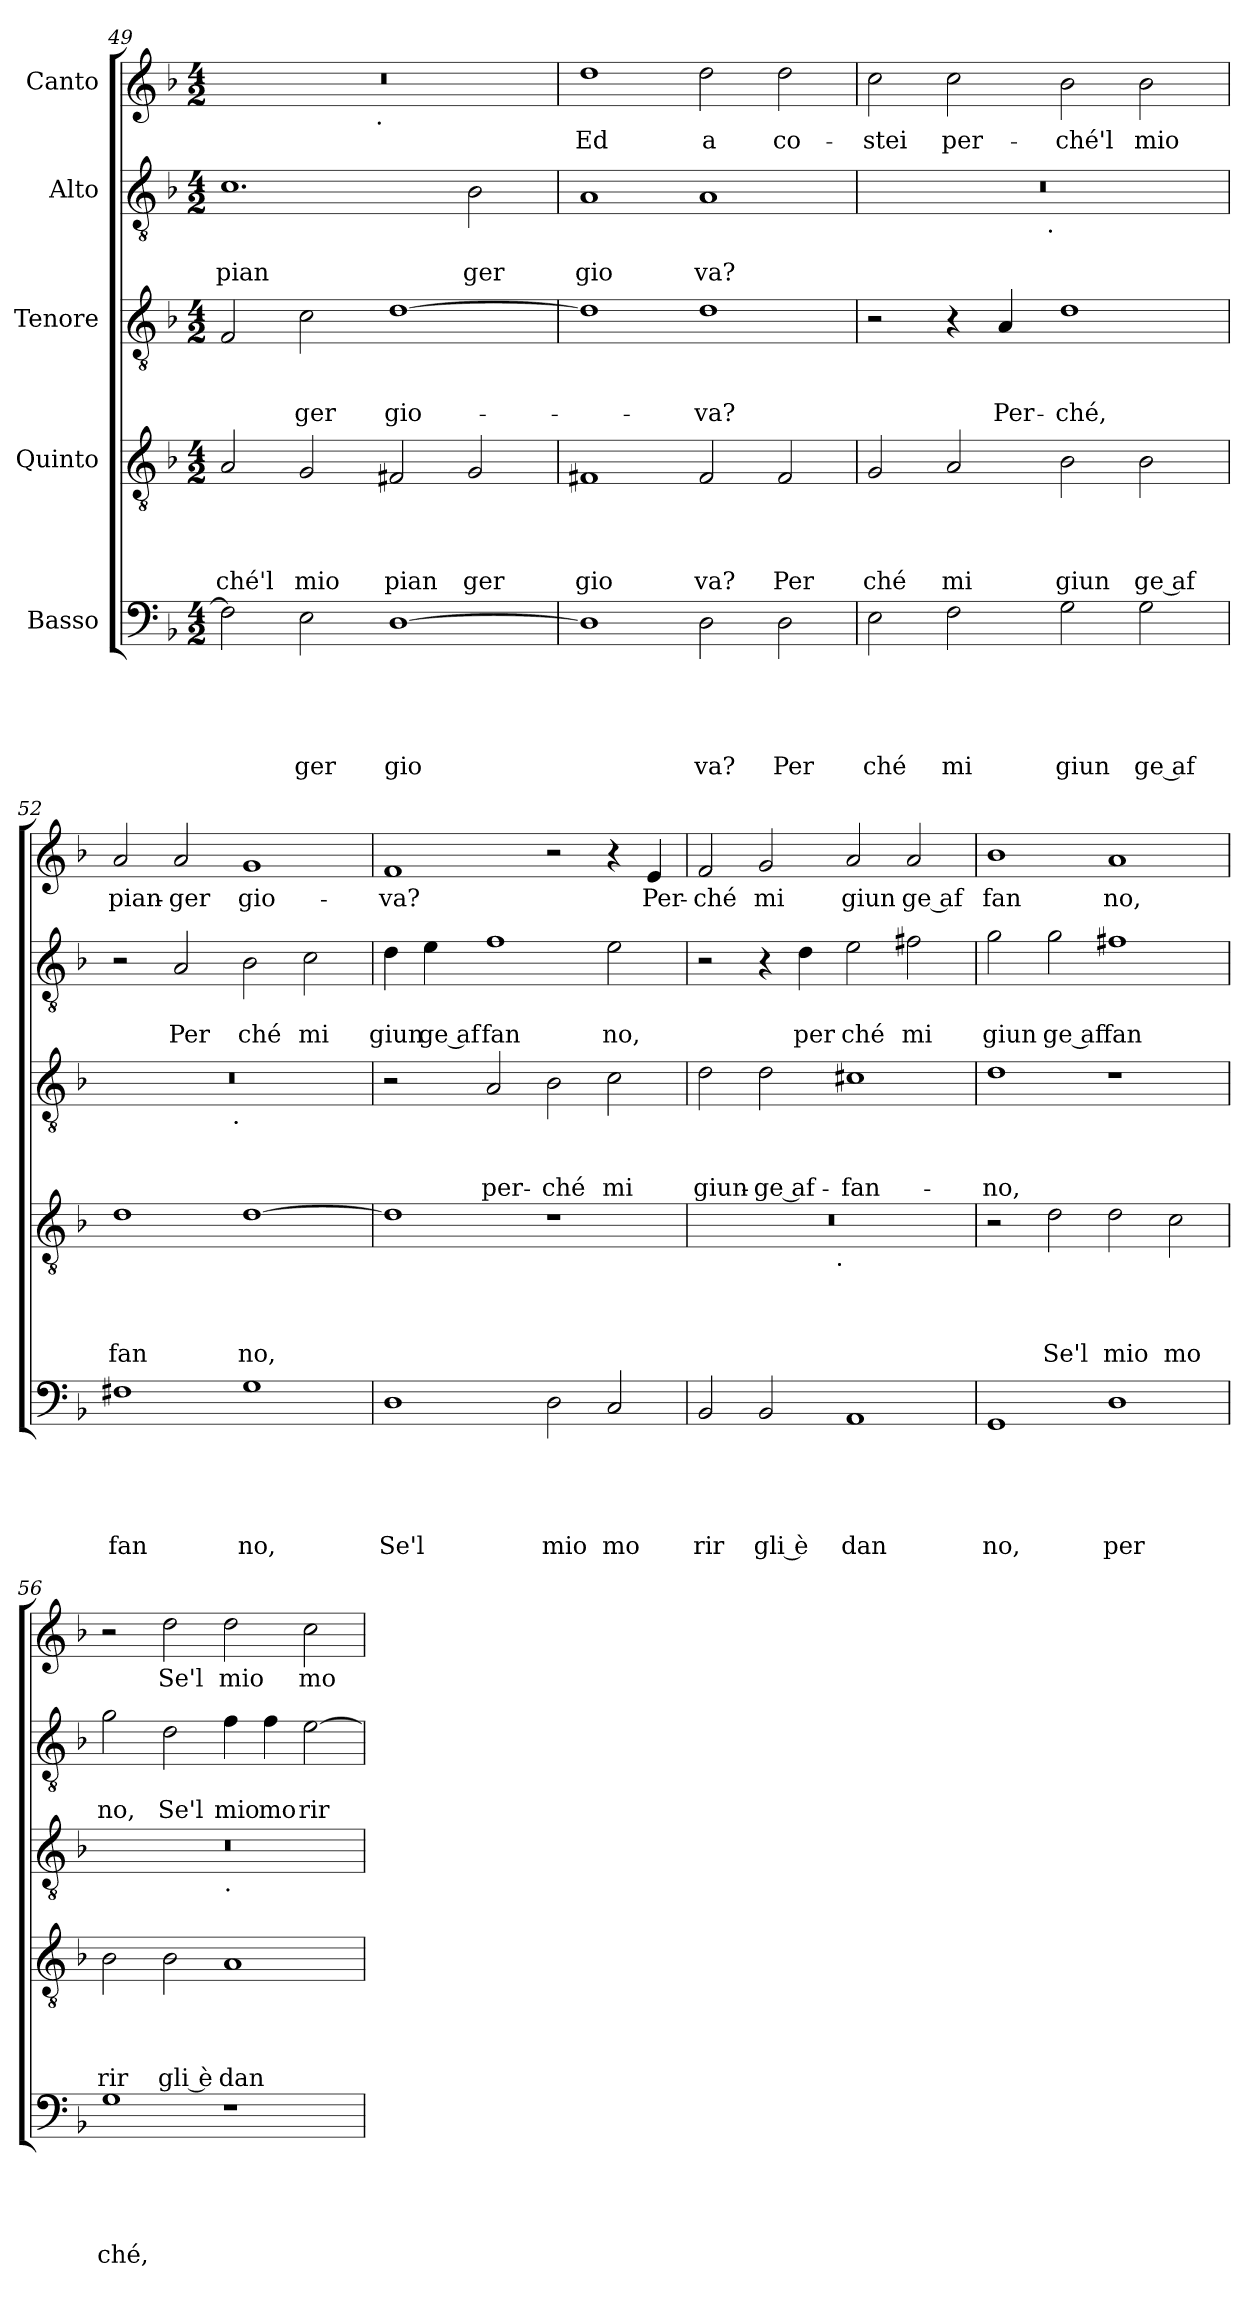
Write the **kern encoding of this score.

**kern	**text	**text	**text	**text	**text	**kern	**text	**text	**text	**text	**kern	**text	**text	**text	**kern	**text	**text	**kern	**text
*part5	*part5	*part5	*part5	*part5	*part5	*part4	*part4	*part4	*part4	*part4	*part3	*part3	*part3	*part3	*part2	*part2	*part2	*part1	*part1
*staff5	*staff5	*staff5	*staff5	*staff5	*staff5	*staff4	*staff4	*staff4	*staff4	*staff4	*staff3	*staff3	*staff3	*staff3	*staff2	*staff2	*staff2	*staff1	*staff1
*I"Basso	*	*	*	*	*	*I"Quinto	*	*	*	*	*I"Tenore	*	*	*	*I"Alto	*	*	*I"Canto	*
*clefF4	*	*	*	*	*	*clefGv2	*	*	*	*	*clefGv2	*	*	*	*clefGv2	*	*	*clefG2	*
*k[b-]	*	*	*	*	*	*k[b-]	*	*	*	*	*k[b-]	*	*	*	*k[b-]	*	*	*k[b-]	*
*F:	*	*	*	*	*	*F:	*	*	*	*	*F:	*	*	*	*F:	*	*	*F:	*
*M4/2	*	*	*	*	*	*M4/2	*	*	*	*	*M4/2	*	*	*	*M4/2	*	*	*M4/2	*
=49	=49	=49	=49	=49	=49	=49	=49	=49	=49	=49	=49	=49	=49	=49	=49	=49	=49	=49	=49
!	!	!	!	!	!	!	!	!	!	!LO:LY:b	!	!	!	!	!	!	!LO:LY:b	!	!
*	*	*	*	*	*	*	*	*	*	*	*	*	*	*	*	*	*	*^	*
2F\]	.	.	.	.	.	2A/	.	.	.	ché'l	2F/	.	.	.	1.c	.	pian	0r	2ryy	.
!	!	!	!	!	!LO:LY:b	!	!	!	!	!LO:LY:b	!	!	!	!LO:LY:b	!	!	!	!	!	!
2E\	.	.	.	.	ger	2G/	.	.	.	mio	2c\	.	.	-ger	.	.	.	.	4...ryy	.
!	!	!	!	!	!	!	!	!	!	!	!	!	!	!	!	!	!	!	!LO:TX:b:t=.	!
.	.	.	.	.	.	.	.	.	.	.	.	.	.	.	.	.	.	.	1ryy	.
!	!	!	!	!	!LO:LY:b	!	!	!	!	!LO:LY:b	!	!	!	!LO:LY:b	!	!	!	!	!	!
[>1D	.	.	.	.	gio	2F#X/	.	.	.	pian	[>1d	.	.	gio-	.	.	.	.	.	.
!	!	!	!	!	!	!	!	!	!	!LO:LY:b	!	!	!	!	!	!	!LO:LY:b	!	!	!
.	.	.	.	.	.	2G/	.	.	.	ger	.	.	.	.	2B-\	.	ger	.	.	.
.	.	.	.	.	.	.	.	.	.	.	.	.	.	.	.	.	.	.	32ryy	.
=50	=50	=50	=50	=50	=50	=50	=50	=50	=50	=50	=50	=50	=50	=50	=50	=50	=50	=50	=50	=50
!	!	!	!	!	!	!	!	!	!	!LO:LY:b	!	!	!	!	!	!	!LO:LY:b	!	!	!LO:LY:b
*	*	*	*	*	*	*	*	*	*	*	*	*	*	*	*	*	*	*v	*v	*
1D]	.	.	.	.	.	1F#X	.	.	.	gio	1d]	.	.	.	1A	.	gio	1dd	Ed
!	!	!	!	!	!LO:LY:b	!	!	!	!	!LO:LY:b	!	!	!	!LO:LY:b	!	!	!LO:LY:b	!	!LO:LY:b
2D\	.	.	.	.	va?	2F#/	.	.	.	va?	1d	.	.	-va?	1A	.	va?	2dd\	a
!	!	!	!	!	!LO:LY:b	!	!	!	!	!LO:LY:b	!	!	!	!	!	!	!	!	!LO:LY:b
2D\	.	.	.	.	Per	2F#/	.	.	.	Per	.	.	.	.	.	.	.	2dd\	co-
=51	=51	=51	=51	=51	=51	=51	=51	=51	=51	=51	=51	=51	=51	=51	=51	=51	=51	=51	=51
!	!	!	!	!	!LO:LY:b	!	!	!	!	!LO:LY:b	!	!	!	!	!	!	!	!	!LO:LY:b
*	*	*	*	*	*	*	*	*	*	*	*	*	*	*	*^	*	*	*	*
2E\	.	.	.	.	ché	2G/	.	.	.	ché	2r	.	.	.	0r	2ryy	.	.	2cc\	-stei
!	!	!	!	!	!LO:LY:b	!	!	!	!	!LO:LY:b	!	!	!	!	!	!	!	!	!	!LO:LY:b
2F\	.	.	.	.	mi	2A/	.	.	.	mi	4r	.	.	.	.	4...ryy	.	.	2cc\	per-
!	!	!	!	!	!	!	!	!	!	!	!	!	!	!LO:LY:b	!	!	!	!	!	!
.	.	.	.	.	.	.	.	.	.	.	4A/	.	.	Per-	.	.	.	.	.	.
!	!	!	!	!	!	!	!	!	!	!	!	!	!	!	!	!LO:TX:b:t=.	!	!	!	!
.	.	.	.	.	.	.	.	.	.	.	.	.	.	.	.	1ryy	.	.	.	.
!	!	!	!	!	!LO:LY:b	!	!	!	!	!LO:LY:b	!	!	!	!LO:LY:b	!	!	!	!	!	!LO:LY:b
2G\	.	.	.	.	giun	2B-\	.	.	.	giun	1d	.	.	-ché,	.	.	.	.	2b-\	-ché'l
!	!	!	!	!	!LO:LY:b:rj	!	!	!	!	!LO:LY:b:rj	!	!	!	!	!	!	!	!	!	!LO:LY:b
2G\	.	.	.	.	ge af	2B-\	.	.	.	ge af	.	.	.	.	.	.	.	.	2b-\	mio
.	.	.	.	.	.	.	.	.	.	.	.	.	.	.	.	32ryy	.	.	.	.
=52	=52	=52	=52	=52	=52	=52	=52	=52	=52	=52	=52	=52	=52	=52	=52	=52	=52	=52	=52	=52
!	!	!	!	!	!LO:LY:b	!	!	!	!	!LO:LY:b	!	!	!	!	!	!	!	!	!	!LO:LY:b
*	*	*	*	*	*	*	*	*	*	*	*^	*	*	*	*v	*v	*	*	*	*
1F#X	.	.	.	.	fan	1d	.	.	.	fan	0r	2ryy	.	.	.	2r	.	.	2a/	pian-
!	!	!	!	!	!	!	!	!	!	!	!	!	!	!	!	!	!	!LO:LY:b	!	!LO:LY:b
.	.	.	.	.	.	.	.	.	.	.	.	4...ryy	.	.	.	2A/	.	Per	2a/	-ger
!	!	!	!	!	!	!	!	!	!	!	!	!LO:TX:b:t=.	!	!	!	!	!	!	!	!
.	.	.	.	.	.	.	.	.	.	.	.	1ryy	.	.	.	.	.	.	.	.
!	!	!	!	!	!LO:LY:b	!	!	!	!	!LO:LY:b	!	!	!	!	!	!	!	!LO:LY:b	!	!LO:LY:b
1G	.	.	.	.	no,	[>1d	.	.	.	no,	.	.	.	.	.	2B-\	.	ché	1g	gio-
!	!	!	!	!	!	!	!	!	!	!	!	!	!	!	!	!	!	!LO:LY:b	!	!
.	.	.	.	.	.	.	.	.	.	.	.	.	.	.	.	2c\	.	mi	.	.
.	.	.	.	.	.	.	.	.	.	.	.	32ryy	.	.	.	.	.	.	.	.
=53	=53	=53	=53	=53	=53	=53	=53	=53	=53	=53	=53	=53	=53	=53	=53	=53	=53	=53	=53	=53
!	!	!	!	!	!LO:LY:b	!	!	!	!	!	!	!	!	!	!	!	!	!LO:LY:b	!	!LO:LY:b
*	*	*	*	*	*	*	*	*	*	*	*v	*v	*	*	*	*	*	*	*	*
1D	.	.	.	.	Se'l	1d]	.	.	.	.	2r	.	.	.	4d\	.	giun	1f	-va?
!	!	!	!	!	!	!	!	!	!	!	!	!	!	!	!	!	!LO:LY:b:rj	!	!
.	.	.	.	.	.	.	.	.	.	.	.	.	.	.	4e\	.	ge af	.	.
!	!	!	!	!	!	!	!	!	!	!	!	!	!	!LO:LY:b	!	!	!LO:LY:b	!	!
.	.	.	.	.	.	.	.	.	.	.	2A/	.	.	per-	1f	.	fan	.	.
!	!	!	!	!	!LO:LY:b	!	!	!	!	!	!	!	!	!LO:LY:b	!	!	!	!	!
2D\	.	.	.	.	mio	1r	.	.	.	.	2B-\	.	.	-ché	.	.	.	2r	.
!	!	!	!	!	!LO:LY:b	!	!	!	!	!	!	!	!	!LO:LY:b	!	!	!LO:LY:b	!	!
2C/	.	.	.	.	mo	.	.	.	.	.	2c\	.	.	mi	2e\	.	no,	4r	.
!	!	!	!	!	!	!	!	!	!	!	!	!	!	!	!	!	!	!	!LO:LY:b
.	.	.	.	.	.	.	.	.	.	.	.	.	.	.	.	.	.	4e</	Per-
!!LO:LB:g=z
=54	=54	=54	=54	=54	=54	=54	=54	=54	=54	=54	=54	=54	=54	=54	=54	=54	=54	=54	=54
!	!	!	!	!	!LO:LY:b	!	!	!	!	!	!	!	!	!LO:LY:b	!	!	!	!	!LO:LY:b
*	*	*	*	*	*	*^	*	*	*	*	*	*	*	*	*	*	*	*	*
2BB-/	.	.	.	.	rir	0r	2ryy	.	.	.	.	2d\	.	.	giun-	2r	.	.	2f/	-ché
!	!	!	!	!	!LO:LY:b:rj	!	!	!	!	!	!	!	!	!	!LO:LY:b:rj	!	!	!	!	!LO:LY:b
2BB-/	.	.	.	.	gli è	.	4...ryy	.	.	.	.	2d\	.	.	-ge af-	4r	.	.	2g/	mi
!	!	!	!	!	!	!	!	!	!	!	!	!	!	!	!	!	!	!LO:LY:b	!	!
.	.	.	.	.	.	.	.	.	.	.	.	.	.	.	.	4d\	.	per	.	.
!	!	!	!	!	!	!	!LO:TX:b:t=.	!	!	!	!	!	!	!	!	!	!	!	!	!
.	.	.	.	.	.	.	1ryy	.	.	.	.	.	.	.	.	.	.	.	.	.
!	!	!	!	!	!LO:LY:b	!	!	!	!	!	!	!	!	!	!LO:LY:b	!	!	!LO:LY:b	!	!LO:LY:b
1AA	.	.	.	.	dan	.	.	.	.	.	.	1c#X	.	.	-fan-	2e\	.	ché	2a/	giun
!	!	!	!	!	!	!	!	!	!	!	!	!	!	!	!	!	!	!LO:LY:b	!	!LO:LY:b:rj
.	.	.	.	.	.	.	.	.	.	.	.	.	.	.	.	2f#X\	.	mi	2a/	ge af
.	.	.	.	.	.	.	32ryy	.	.	.	.	.	.	.	.	.	.	.	.	.
=55	=55	=55	=55	=55	=55	=55	=55	=55	=55	=55	=55	=55	=55	=55	=55	=55	=55	=55	=55	=55
!	!	!	!	!	!LO:LY:b	!	!	!	!	!	!	!	!	!	!LO:LY:b	!	!	!LO:LY:b	!	!LO:LY:b
*	*	*	*	*	*	*v	*v	*	*	*	*	*	*	*	*	*	*	*	*	*
1GG	.	.	.	.	no,	2r	.	.	.	.	1d	.	.	-no,	2g\	.	giun	1b-	fan
!	!	!	!	!	!	!	!	!	!	!LO:LY:b	!	!	!	!	!	!	!LO:LY:b:rj	!	!
.	.	.	.	.	.	2d\	.	.	.	Se'l	.	.	.	.	2g\	.	ge affan	.	.
!	!	!	!	!	!LO:LY:b	!	!	!	!	!LO:LY:b	!	!	!	!	!	!	!	!	!LO:LY:b
1D	.	.	.	.	per	2d\	.	.	.	mio	1r	.	.	.	1f#X	.	.	1a	no,
!	!	!	!	!	!	!	!	!	!	!LO:LY:b	!	!	!	!	!	!	!	!	!
.	.	.	.	.	.	2c\	.	.	.	mo	.	.	.	.	.	.	.	.	.
=56	=56	=56	=56	=56	=56	=56	=56	=56	=56	=56	=56	=56	=56	=56	=56	=56	=56	=56	=56
!	!	!	!	!	!LO:LY:b	!	!	!	!	!LO:LY:b	!	!	!	!	!	!	!LO:LY:b	!	!
*	*	*	*	*	*	*	*	*	*	*	*^	*	*	*	*	*	*	*	*
1G	.	.	.	.	ché,	2B-\	.	.	.	rir	0r	1ryy	.	.	.	2g\	.	no,	2r	.
!	!	!	!	!	!	!	!	!	!	!LO:LY:b:rj	!	!	!	!	!	!	!	!LO:LY:b	!	!LO:LY:b
.	.	.	.	.	.	2B-\	.	.	.	gli è	.	.	.	.	.	2d\	.	Se'l	2dd\	Se'l
!	!	!	!	!	!	!	!	!	!	!	!	!LO:TX:b:t=.	!	!	!	!	!	!	!	!
!	!	!	!	!	!	!	!	!	!	!LO:LY:b	!	!	!	!	!	!	!	!LO:LY:b	!	!LO:LY:b
1r	.	.	.	.	.	1A	.	.	.	dan	.	1ryy	.	.	.	4f\	.	mio	2dd\	mio
!	!	!	!	!	!	!	!	!	!	!	!	!	!	!	!	!	!	!LO:LY:b	!	!
.	.	.	.	.	.	.	.	.	.	.	.	.	.	.	.	4f\	.	mo	.	.
!	!	!	!	!	!	!	!	!	!	!	!	!	!	!	!	!	!	!LO:LY:b	!	!LO:LY:b
.	.	.	.	.	.	.	.	.	.	.	.	.	.	.	.	[>2e\	.	rir	2cc\	mo
*	*	*	*	*	*	*	*	*	*	*	*v	*v	*	*	*	*	*	*	*	*
=	=	=	=	=	=	=	=	=	=	=	=	=	=	=	=	=	=	=	=
*-	*-	*-	*-	*-	*-	*-	*-	*-	*-	*-	*-	*-	*-	*-	*-	*-	*-	*-	*-
